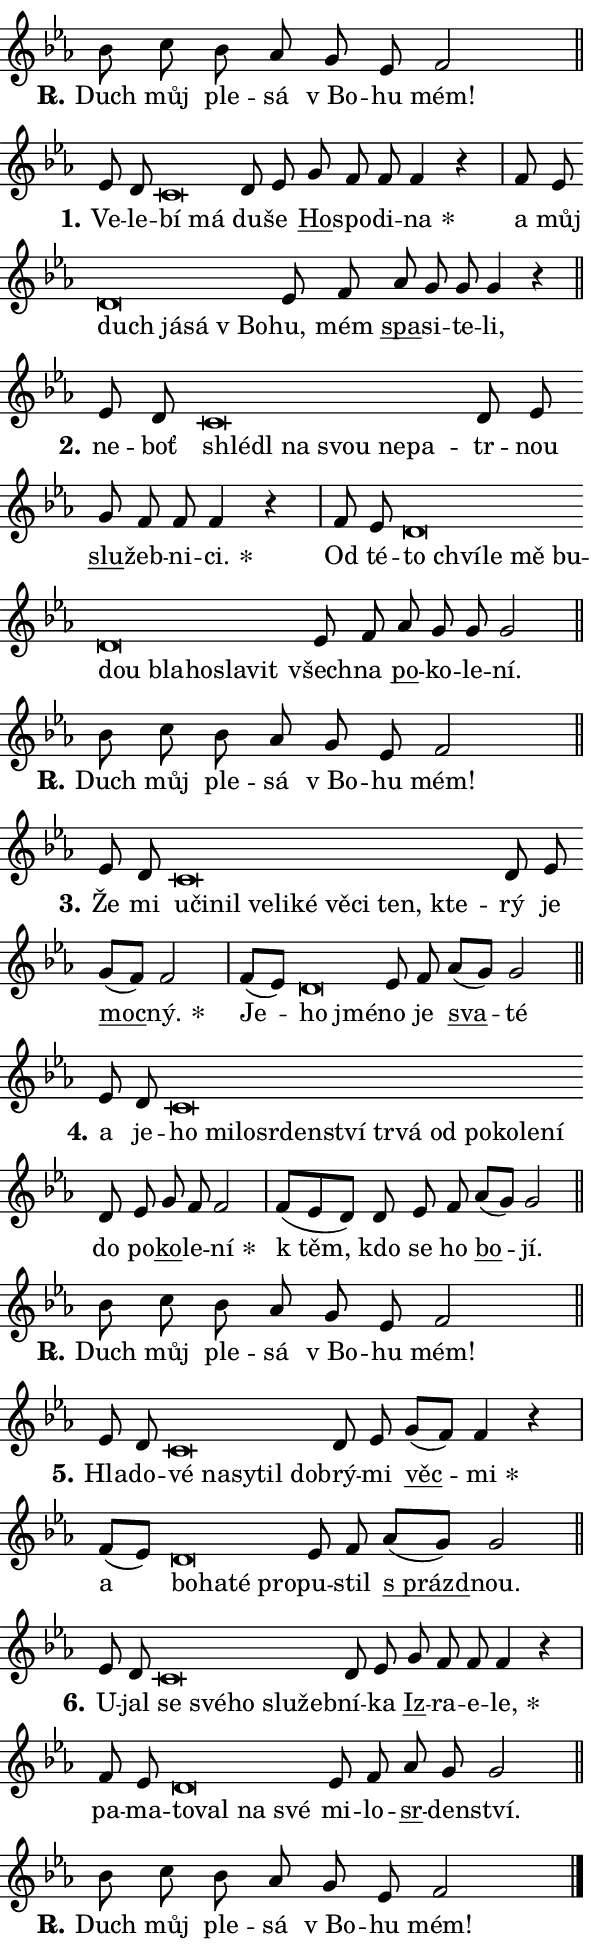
\version "2.24.0"
\header { tagline = "" }
\paper {
  indent = 0\cm
  top-margin = 0\cm
  right-margin = 0.13\cm % to fit lyric hyphens
  bottom-margin = 0\cm
  left-margin = 0\cm
  paper-width = 10\cm
  page-breaking = #ly:one-page-breaking
  system-system-spacing.basic-distance = #11
  score-system-spacing.basic-distance = #11
  ragged-last = ##f
}


%% Author: Thomas Morley
%% https://lists.gnu.org/archive/html/lilypond-user/2020-05/msg00002.html
#(define (line-position grob)
"Returns position of @var[grob} in current system:
   @code{'start}, if at first time-step
   @code{'end}, if at last time-step
   @code{'middle} otherwise
"
  (let* ((col (ly:item-get-column grob))
         (ln (ly:grob-object col 'left-neighbor))
         (rn (ly:grob-object col 'right-neighbor))
         (col-to-check-left (if (ly:grob? ln) ln col))
         (col-to-check-right (if (ly:grob? rn) rn col))
         (break-dir-left
           (and
             (ly:grob-property col-to-check-left 'non-musical #f)
             (ly:item-break-dir col-to-check-left)))
         (break-dir-right
           (and
             (ly:grob-property col-to-check-right 'non-musical #f)
             (ly:item-break-dir col-to-check-right))))
        (cond ((eqv? 1 break-dir-left) 'start)
              ((eqv? -1 break-dir-right) 'end)
              (else 'middle))))

#(define (tranparent-at-line-position vctor)
  (lambda (grob)
  "Relying on @code{line-position} select the relevant enry from @var{vctor}.
Used to determine transparency,"
    (case (line-position grob)
      ((end) (not (vector-ref vctor 0)))
      ((middle) (not (vector-ref vctor 1)))
      ((start) (not (vector-ref vctor 2))))))

noteHeadBreakVisibility =
#(define-music-function (break-visibility)(vector?)
"Makes @code{NoteHead}s transparent relying on @var{break-visibility}"
#{
  \override NoteHead.transparent =
    #(tranparent-at-line-position break-visibility)
#})

#(define delete-ledgers-for-transparent-note-heads
  (lambda (grob)
    "Reads whether a @code{NoteHead} is transparent.
If so this @code{NoteHead} is removed from @code{'note-heads} from
@var{grob}, which is supposed to be @code{LedgerLineSpanner}.
As a result ledgers are not printed for this @code{NoteHead}"
    (let* ((nhds-array (ly:grob-object grob 'note-heads))
           (nhds-list
             (if (ly:grob-array? nhds-array)
                 (ly:grob-array->list nhds-array)
                 '()))
           ;; Relies on the transparent-property being done before
           ;; Staff.LedgerLineSpanner.after-line-breaking is executed.
           ;; This is fragile ...
           (to-keep
             (remove
               (lambda (nhd)
                 (ly:grob-property nhd 'transparent #f))
               nhds-list)))
      ;; TODO find a better method to iterate over grob-arrays, similiar
      ;; to filter/remove etc for lists
      ;; For now rebuilt from scratch
      (set! (ly:grob-object grob 'note-heads)  '())
      (for-each
        (lambda (nhd)
          (ly:pointer-group-interface::add-grob grob 'note-heads nhd))
        to-keep))))

squashNotes = {
  \override NoteHead.X-extent = #'(-0.2 . 0.2)
  \override NoteHead.Y-extent = #'(-0.75 . 0)
  \override NoteHead.stencil =
    #(lambda (grob)
       (let ((pos (ly:grob-property grob 'staff-position)))
         (begin
           (if (< pos -7) (display "ERROR: Lower brevis then expected\n") (display ""))
           (if (<= pos -6) ly:text-interface::print ly:note-head::print))))
}
unSquashNotes = {
  \revert NoteHead.X-extent
  \revert NoteHead.Y-extent
  \revert NoteHead.stencil
}

hideNotes = \noteHeadBreakVisibility #begin-of-line-visible
unHideNotes = \noteHeadBreakVisibility #all-visible

% work-around for resetting accidentals
% https://lilypond.org/doc/v2.23/Documentation/notation/displaying-rhythms#unmetered-music
cadenzaMeasure = {
  \cadenzaOff
  \partial 1024 s1024
  \cadenzaOn
}

#(define-markup-command (accent layout props text) (markup?)
  "Underline accented syllable"
  (interpret-markup layout props
    #{\markup \override #'(offset . 4.3) \underline { #text }#}))

responsum = \markup \concat {
  "R" \hspace #-1.05 \path #0.1 #'((moveto 0 0.07) (lineto 0.9 0.8)) \hspace #0.05 "."
}

spaceSize = #0.6828661417322834 % exact space size for TeX Gyre Schola

\layout {
  \context {
    \Staff
    \remove "Time_signature_engraver"
    \override LedgerLineSpanner.after-line-breaking = #delete-ledgers-for-transparent-note-heads
  }
  \context {
    \Lyrics {
      \override LyricSpace.minimum-distance = \spaceSize
      \override LyricText.font-name = #"TeX Gyre Schola"
      \override LyricText.font-size = 1
      \override StanzaNumber.font-name = #"TeX Gyre Schola Bold"
      \override StanzaNumber.font-size = 1
    }
  }
  \context {
    \Score 
    \override NoteHead.text =
      #(lambda (grob) 
        (let ((pos (ly:grob-property grob 'staff-position)))
          #{\markup {
            \combine
              \halign #-0.55 \raise #(if (= pos -6) 0 0.5) \override #'(thickness . 2) \draw-line #'(3.2 . 0)
              \musicglyph "noteheads.sM1"
          }#}))
  }
}

% magnetic-lyrics.ily
%
%   written by
%     Jean Abou Samra <jean@abou-samra.fr>
%     Werner Lemberg <wl@gnu.org>
%
%   adapted by
%     Jiri Hon <jiri.hon@gmail.com>
%
% Version 2022-Apr-15

% https://www.mail-archive.com/lilypond-user@gnu.org/msg149350.html

#(define (Left_hyphen_pointer_engraver context)
   "Collect syllable-hyphen-syllable occurrences in lyrics and store
them in properties.  This engraver only looks to the left.  For
example, if the lyrics input is @code{foo -- bar}, it does the
following.

@itemize @bullet
@item
Set the @code{text} property of the @code{LyricHyphen} grob between
@q{foo} and @q{bar} to @code{foo}.

@item
Set the @code{left-hyphen} property of the @code{LyricText} grob with
text @q{foo} to the @code{LyricHyphen} grob between @q{foo} and
@q{bar}.
@end itemize

Use this auxiliary engraver in combination with the
@code{lyric-@/text::@/apply-@/magnetic-@/offset!} hook."
   (let ((hyphen #f)
         (text #f))
     (make-engraver
      (acknowledgers
       ((lyric-syllable-interface engraver grob source-engraver)
        (set! text grob)))
      (end-acknowledgers
       ((lyric-hyphen-interface engraver grob source-engraver)
        ;(when (not (grob::has-interface grob 'lyric-space-interface))
          (set! hyphen grob)));)
      ((stop-translation-timestep engraver)
       (when (and text hyphen)
         (ly:grob-set-object! text 'left-hyphen hyphen))
       (set! text #f)
       (set! hyphen #f)))))

#(define (lyric-text::apply-magnetic-offset! grob)
   "If the space between two syllables is less than the value in
property @code{LyricText@/.details@/.squash-threshold}, move the right
syllable to the left so that it gets concatenated with the left
syllable.

Use this function as a hook for
@code{LyricText@/.after-@/line-@/breaking} if the
@code{Left_@/hyphen_@/pointer_@/engraver} is active."
   (let ((hyphen (ly:grob-object grob 'left-hyphen #f)))
     (when hyphen
       (let ((left-text (ly:spanner-bound hyphen LEFT)))
         (when (grob::has-interface left-text 'lyric-syllable-interface)
           (let* ((common (ly:grob-common-refpoint grob left-text X))
                  (this-x-ext (ly:grob-extent grob common X))
                  (left-x-ext
                   (begin
                     ;; Trigger magnetism for left-text.
                     (ly:grob-property left-text 'after-line-breaking)
                     (ly:grob-extent left-text common X)))
                  ;; `delta` is the gap width between two syllables.
                  (delta (- (interval-start this-x-ext)
                            (interval-end left-x-ext)))
                  (details (ly:grob-property grob 'details))
                  (threshold (assoc-get 'squash-threshold details 0.2)))
             (when (< delta threshold)
               (let* (;; We have to manipulate the input text so that
                      ;; ligatures crossing syllable boundaries are not
                      ;; disabled.  For languages based on the Latin
                      ;; script this is essentially a beautification.
                      ;; However, for non-Western scripts it can be a
                      ;; necessity.
                      (lt (ly:grob-property left-text 'text))
                      (rt (ly:grob-property grob 'text))
                      (is-space (grob::has-interface hyphen 'lyric-space-interface))
                      (space (if is-space " " ""))
                      (extra-delta (if is-space spaceSize 0))
                      ;; Append new syllable.
                      (ltrt-space (if (and (string? lt) (string? rt))
                                (string-append lt space rt)
                                (make-concat-markup (list lt space rt))))
                      ;; Right-align `ltrt` to the right side.
                      (ltrt-space-markup (grob-interpret-markup
                               grob
                               (make-translate-markup
                                (cons (interval-length this-x-ext) 0)
                                (make-right-align-markup ltrt-space)))))
                 (begin
                   ;; Don't print `left-text`.
                   (ly:grob-set-property! left-text 'stencil #f)
                   ;; Set text and stencil (which holds all collected
                   ;; syllables so far) and shift it to the left.
                   (ly:grob-set-property! grob 'text ltrt-space)
                   (ly:grob-set-property! grob 'stencil ltrt-space-markup)
                   (ly:grob-translate-axis! grob (- (- delta extra-delta)) X))))))))))


#(define (lyric-hyphen::displace-bounds-first grob)
   ;; Make very sure this callback isn't triggered too early.
   (let ((left (ly:spanner-bound grob LEFT))
         (right (ly:spanner-bound grob RIGHT)))
     (ly:grob-property left 'after-line-breaking)
     (ly:grob-property right 'after-line-breaking)
     (ly:lyric-hyphen::print grob)))

squashThreshold = #0.4

\layout {
  \context {
    \Lyrics
    \consists #Left_hyphen_pointer_engraver
    \override LyricText.after-line-breaking =
      #lyric-text::apply-magnetic-offset!
    \override LyricHyphen.stencil = #lyric-hyphen::displace-bounds-first
    \override LyricText.details.squash-threshold = \squashThreshold
    \override LyricHyphen.minimum-distance = 0
    \override LyricHyphen.minimum-length = \squashThreshold
  }
}

squashText = \override LyricText.details.squash-threshold = 9999
unSquashText = \override LyricText.details.squash-threshold = \squashThreshold

leftText = \override LyricText.self-alignment-X = #LEFT
unLeftText = \revert LyricText.self-alignment-X

starOffset = #(lambda (grob) 
                (let ((x_offset (ly:self-alignment-interface::aligned-on-x-parent grob)))
                  (if (= x_offset 0) 0 (+ x_offset 1.2))))

star = #(define-music-function (syllable)(string?)
"Append star separator at the end of a syllable"
#{
  \once \override LyricText.X-offset = #starOffset
  \lyricmode { \markup {
    #syllable
    \override #'((font-name . "TeX Gyre Schola Bold")) \hspace #0.2 \lower #0.65 \larger "*"
  } }
#})

starAccent = #(define-music-function (syllable)(string?)
"Append star separator at the end of a syllable and make accent"
#{
  \once \override LyricText.X-offset = #starOffset
  \lyricmode { \markup {
    \accent #syllable
    \override #'((font-name . "TeX Gyre Schola Bold")) \hspace #0.2 \lower #0.65 \larger "*"
  } }
#})

breath = #(define-music-function (syllable)(string?)
"Append breathing indicator at the end of a syllable"
#{
  \lyricmode { \markup { #syllable "+" } }
#})

optionalBreath = #(define-music-function (syllable)(string?)
"Append optional breathing indicator at the end of a syllable"
#{
  \lyricmode { \markup { #syllable "(+)" } }
#})


\score {
    <<
        \new Voice = "melody" { \cadenzaOn \key es \major \relative { bes'8 c bes as g es f2 \cadenzaMeasure \bar "||" \break } }
        \new Lyrics \lyricsto "melody" { \lyricmode { \set stanza = \responsum
Duch můj ple -- sá "v Bo" -- hu mém! } }
    >>
    \layout {}
}

\score {
    <<
        \new Voice = "melody" { \cadenzaOn \key es \major \relative { es'8 d \bar "" \squashNotes c\breve*1/16 \hideNotes \breve*1/16 \bar "" \unHideNotes \unSquashNotes d8 es \bar "" g f f f4 r \cadenzaMeasure \bar "|" f8 es \bar "" \squashNotes d\breve*1/16 \hideNotes \breve*1/16 \bar "" \breve*1/16 \breve*1/16 \bar "" \unHideNotes \unSquashNotes es8 f \bar "" as g g g4 r \cadenzaMeasure \bar "||" \break } }
        \new Lyrics \lyricsto "melody" { \lyricmode { \set stanza = "1."
Ve -- le -- \leftText bí \squashText má \unLeftText \unSquashText du -- še \markup \accent Ho -- spo -- di -- \star na a můj \leftText duch \squashText já -- sá "v Bo" -- \unLeftText \unSquashText hu, mém \markup \accent spa -- si -- te -- li, } }
    >>
    \layout {}
}

\score {
    <<
        \new Voice = "melody" { \cadenzaOn \key es \major \relative { es'8 d \bar "" \squashNotes c\breve*1/16 \hideNotes \breve*1/16 \bar "" \breve*1/16 \bar "" \breve*1/16 \bar "" \breve*1/16 \breve*1/16 \bar "" \unHideNotes \unSquashNotes d8 es \bar "" g f f f4 r \cadenzaMeasure \bar "|" f8 es \bar "" \squashNotes d\breve*1/16 \hideNotes \breve*1/16 \bar "" \breve*1/16 \bar "" \breve*1/16 \bar "" \breve*1/16 \bar "" \breve*1/16 \bar "" \breve*1/16 \bar "" \breve*1/16 \bar "" \breve*1/16 \breve*1/16 \bar "" \unHideNotes \unSquashNotes es8 f \bar "" as g g g2 \cadenzaMeasure \bar "||" \break } }
        \new Lyrics \lyricsto "melody" { \lyricmode { \set stanza = "2."
ne -- boť \leftText shlé -- \squashText dl na svou ne -- pa -- \unLeftText \unSquashText tr -- nou \markup \accent slu -- žeb -- ni -- \star ci. Od té -- \leftText to \squashText chví -- le mě bu -- dou bla -- ho -- sla -- vit \unLeftText \unSquashText všech -- na \markup \accent po -- ko -- le -- ní. } }
    >>
    \layout {}
}

\score {
    <<
        \new Voice = "melody" { \cadenzaOn \key es \major \relative { bes'8 c bes as g es f2 \cadenzaMeasure \bar "||" \break } }
        \new Lyrics \lyricsto "melody" { \lyricmode { \set stanza = \responsum
Duch můj ple -- sá "v Bo" -- hu mém! } }
    >>
    \layout {}
}

\score {
    <<
        \new Voice = "melody" { \cadenzaOn \key es \major \relative { es'8 d \bar "" \squashNotes c\breve*1/16 \hideNotes \breve*1/16 \bar "" \breve*1/16 \bar "" \breve*1/16 \bar "" \breve*1/16 \bar "" \breve*1/16 \bar "" \breve*1/16 \bar "" \breve*1/16 \bar "" \breve*1/16 \breve*1/16 \bar "" \unHideNotes \unSquashNotes d8 es \bar "" g[( f)] f2 \cadenzaMeasure \bar "|" f8[( es)] \bar "" \squashNotes d\breve*1/16 \hideNotes \breve*1/16 \bar "" \unHideNotes \unSquashNotes es8 f \bar "" as[( g)] g2 \cadenzaMeasure \bar "||" \break } }
        \new Lyrics \lyricsto "melody" { \lyricmode { \set stanza = "3."
Že mi \leftText u -- \squashText či -- nil ve -- li -- ké vě -- ci ten, kte -- \unLeftText \unSquashText rý je \markup \accent moc -- \star ný. Je -- \leftText ho \squashText jmé -- \unLeftText \unSquashText no je \markup \accent sva -- té } }
    >>
    \layout {}
}

\score {
    <<
        \new Voice = "melody" { \cadenzaOn \key es \major \relative { es'8 d \bar "" \squashNotes c\breve*1/16 \hideNotes \breve*1/16 \bar "" \breve*1/16 \bar "" \breve*1/16 \bar "" \breve*1/16 \bar "" \breve*1/16 \bar "" \breve*1/16 \bar "" \breve*1/16 \bar "" \breve*1/16 \bar "" \breve*1/16 \bar "" \breve*1/16 \bar "" \breve*1/16 \breve*1/16 \bar "" \unHideNotes \unSquashNotes d8 es \bar "" g f f2 \cadenzaMeasure \bar "|" f8[( es d)] d es8 f \bar "" as[( g)] g2 \cadenzaMeasure \bar "||" \break } }
        \new Lyrics \lyricsto "melody" { \lyricmode { \set stanza = "4."
a je -- \leftText ho \squashText mi -- lo -- sr -- den -- ství tr -- vá od po -- ko -- le -- ní \unLeftText \unSquashText do po -- \markup \accent ko -- le -- \star ní "k těm," kdo se ho \markup \accent bo -- jí. } }
    >>
    \layout {}
}

\score {
    <<
        \new Voice = "melody" { \cadenzaOn \key es \major \relative { bes'8 c bes as g es f2 \cadenzaMeasure \bar "||" \break } }
        \new Lyrics \lyricsto "melody" { \lyricmode { \set stanza = \responsum
Duch můj ple -- sá "v Bo" -- hu mém! } }
    >>
    \layout {}
}

\score {
    <<
        \new Voice = "melody" { \cadenzaOn \key es \major \relative { es'8 d \bar "" \squashNotes c\breve*1/16 \hideNotes \breve*1/16 \bar "" \breve*1/16 \bar "" \breve*1/16 \breve*1/16 \bar "" \unHideNotes \unSquashNotes d8 es \bar "" g[( f)] f4 r \cadenzaMeasure \bar "|" f8[( es)] \bar "" \squashNotes d\breve*1/16 \hideNotes \breve*1/16 \bar "" \breve*1/16 \breve*1/16 \bar "" \unHideNotes \unSquashNotes es8 f \bar "" as[( g)] g2 \cadenzaMeasure \bar "||" \break } }
        \new Lyrics \lyricsto "melody" { \lyricmode { \set stanza = "5."
Hla -- do -- \leftText vé \squashText na -- sy -- til do -- \unLeftText \unSquashText brý -- mi \markup \accent věc -- \star mi a \leftText bo -- \squashText ha -- té pro -- \unLeftText \unSquashText pu -- stil \markup \accent "s prázd" -- nou. } }
    >>
    \layout {}
}

\score {
    <<
        \new Voice = "melody" { \cadenzaOn \key es \major \relative { es'8 d \bar "" \squashNotes c\breve*1/16 \hideNotes \breve*1/16 \bar "" \breve*1/16 \bar "" \breve*1/16 \breve*1/16 \bar "" \unHideNotes \unSquashNotes d8 es \bar "" g f f f4 r \cadenzaMeasure \bar "|" f8 es \bar "" \squashNotes d\breve*1/16 \hideNotes \breve*1/16 \bar "" \breve*1/16 \breve*1/16 \bar "" \unHideNotes \unSquashNotes es8 f \bar "" as g g2 \cadenzaMeasure \bar "||" \break } }
        \new Lyrics \lyricsto "melody" { \lyricmode { \set stanza = "6."
U -- jal \leftText se \squashText své -- ho slu -- žeb -- \unLeftText \unSquashText ní -- ka \markup \accent Iz -- ra -- e -- \star le, pa -- ma -- \leftText to -- \squashText val na své \unLeftText \unSquashText mi -- lo -- \markup \accent sr -- den -- ství. } }
    >>
    \layout {}
}

\score {
    <<
        \new Voice = "melody" { \cadenzaOn \key es \major \relative { bes'8 c bes as g es f2 \cadenzaMeasure \bar "||" \break } \bar "|." }
        \new Lyrics \lyricsto "melody" { \lyricmode { \set stanza = \responsum
Duch můj ple -- sá "v Bo" -- hu mém! } }
    >>
    \layout {}
}
